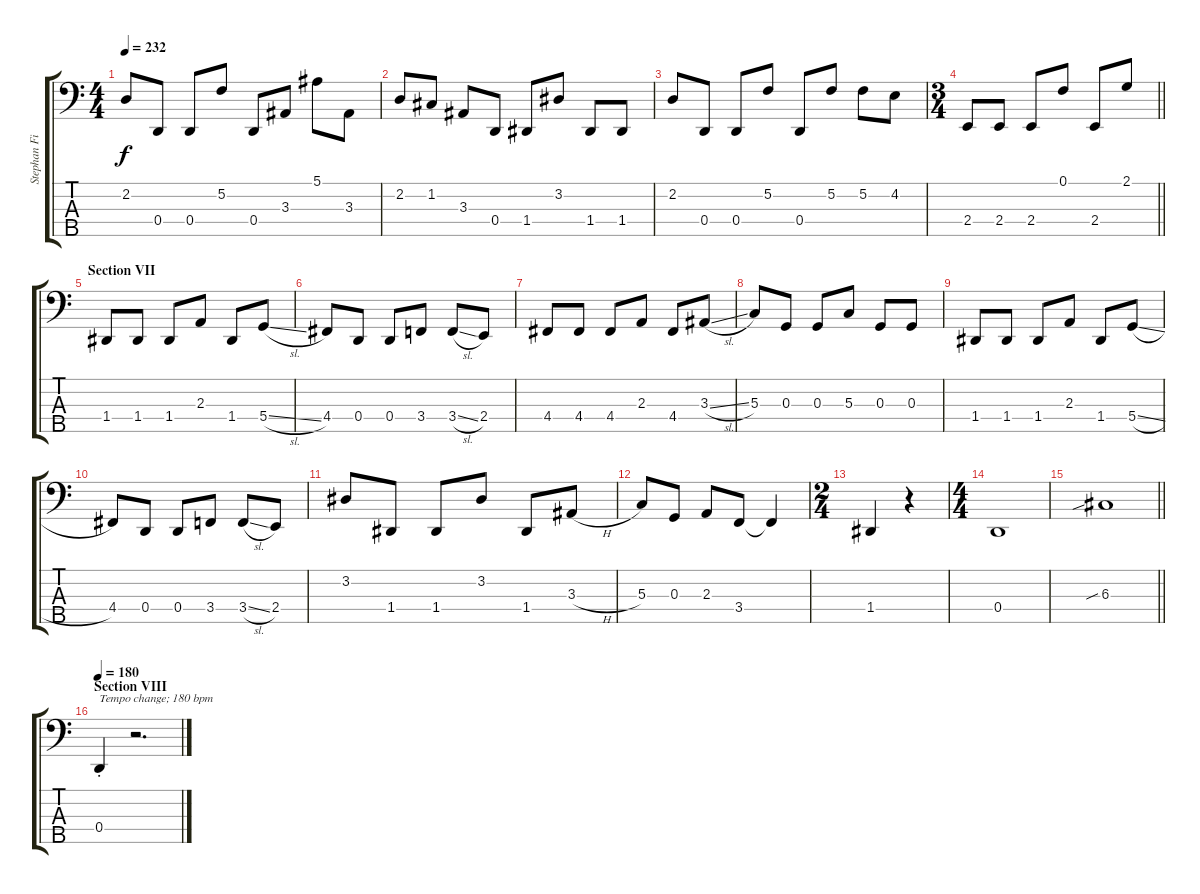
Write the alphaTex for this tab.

\track ("Stephan Fimmers" "Stephan Fi") {instrument electricbassfinger}
\staff {score tabs}
\tuning (F2 C2 G1 D1 A0) {hide}
\ts (4 4)
\tempo 232
\clef f4
\ks c
2.2.8{dy f} 0.4.8 0.4.8 5.2.8 0.4.8 3.3.8 5.1.8 3.3.8 |
2.2.8 1.2.8 3.3.8 0.4.8 1.4.8 3.2.8 1.4.8 1.4.8 |
2.2.8 0.4.8 0.4.8 5.2.8 0.4.8 5.2.8 5.2.8 4.2.8 |
\ts (3 4)
\barLineRight lightlight
2.4.8 2.4.8 2.4.8 0.1.8 2.4.8 2.1.8 |
\section ("" "Section VII")
1.4.8 1.4.8 1.4.8 2.3.8 1.4.8 5.4{sl}.8 |
4.4.8 0.4.8 0.4.8 3.4.8 3.4{sl}.8 2.4.8 |
4.4.8 4.4.8 4.4.8 2.3.8 4.4.8 3.3{sl}.8 |
5.3.8 0.3.8 0.3.8 5.3.8 0.3.8 0.3.8 |
1.4.8 1.4.8 1.4.8 2.3.8 1.4.8 5.4{sl}.8 |
4.4.8 0.4.8 0.4.8 3.4.8 3.4{sl}.8 2.4.8 |
3.2.8 1.4.8 1.4.8 3.2.8 1.4.8 3.3{h}.8 |
5.3.8 0.3.8 2.3.8 3.4.8 3.4{t}.4 |
\ts (2 4)
1.4.4 r.4 |
\ts (4 4)
0.4.1 |
\barLineRight lightlight
6.3{sib}.1 |
\section ("" "Section VIII")
\tempo 180
0.4{st}.4{txt "Tempo change; 180 bpm"} r.2{d}
